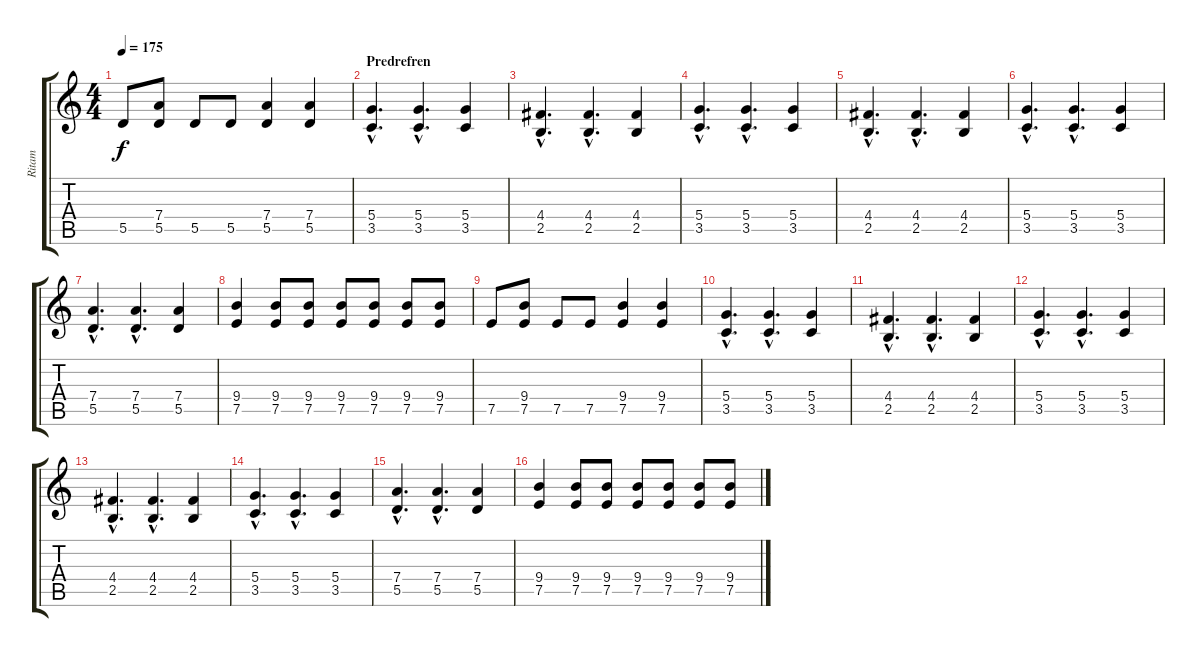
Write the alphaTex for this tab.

\track ("Ritam" "Ritam") {instrument distortionguitar}
\staff {score tabs}
\tuning (E4 B3 G3 D3 A2 E2) {hide}
\ts (4 4)
\tempo 175
\clef g2
\ks c
5.5.8{dy f} (7.4 5.5).8 5.5.8 5.5.8 (7.4 5.5).4 (7.4 5.5).4 |
\section ("" "Predrefren")
(5.4{hac} 3.5{hac}).4{d} (5.4{hac} 3.5{hac}).4{d} (5.4 3.5).4 |
(4.4{hac} 2.5{hac}).4{d} (4.4{hac} 2.5{hac}).4{d} (4.4 2.5).4 |
(5.4{hac} 3.5{hac}).4{d} (5.4{hac} 3.5{hac}).4{d} (5.4 3.5).4 |
(4.4{hac} 2.5{hac}).4{d} (4.4{hac} 2.5{hac}).4{d} (4.4 2.5).4 |
(5.4{hac} 3.5{hac}).4{d} (5.4{hac} 3.5{hac}).4{d} (5.4 3.5).4 |
(7.4{hac} 5.5{hac}).4{d} (7.4{hac} 5.5{hac}).4{d} (7.4 5.5).4 |
(9.4 7.5).4 (9.4 7.5).8 (9.4 7.5).8 (9.4 7.5).8 (9.4 7.5).8 (9.4 7.5).8 (9.4 7.5).8 |
7.5.8 (9.4 7.5).8 7.5.8 7.5.8 (9.4 7.5).4 (9.4 7.5).4 |
(5.4{hac} 3.5{hac}).4{d} (5.4{hac} 3.5{hac}).4{d} (5.4 3.5).4 |
(4.4{hac} 2.5{hac}).4{d} (4.4{hac} 2.5{hac}).4{d} (4.4 2.5).4 |
(5.4{hac} 3.5{hac}).4{d} (5.4{hac} 3.5{hac}).4{d} (5.4 3.5).4 |
(4.4{hac} 2.5{hac}).4{d} (4.4{hac} 2.5{hac}).4{d} (4.4 2.5).4 |
(5.4{hac} 3.5{hac}).4{d} (5.4{hac} 3.5{hac}).4{d} (5.4 3.5).4 |
(7.4{hac} 5.5{hac}).4{d} (7.4{hac} 5.5{hac}).4{d} (7.4 5.5).4 |
(9.4 7.5).4 (9.4 7.5).8 (9.4 7.5).8 (9.4 7.5).8 (9.4 7.5).8 (9.4 7.5).8 (9.4 7.5).8
